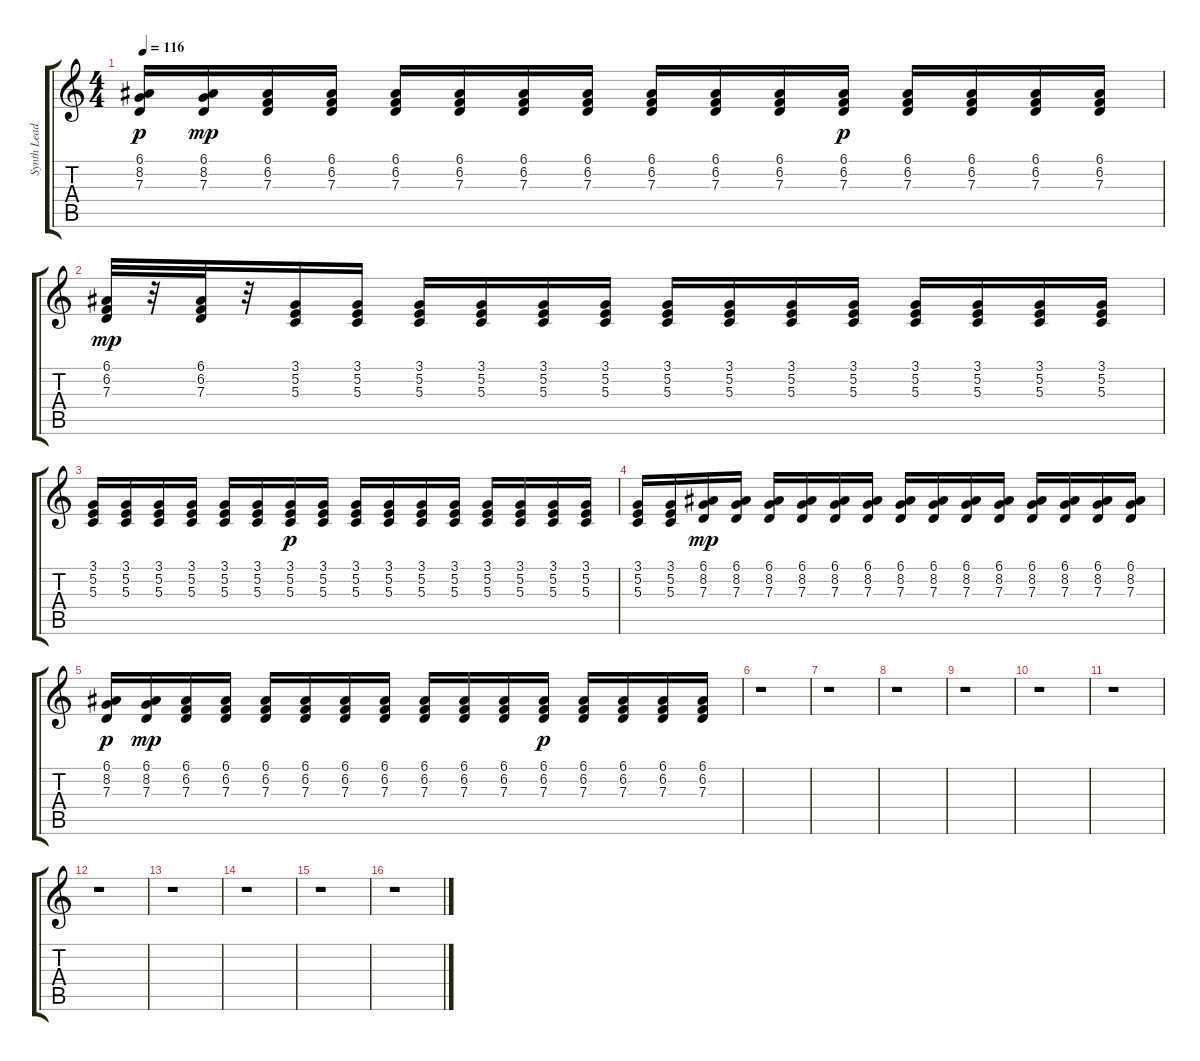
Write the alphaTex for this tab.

\track ("Synth Lead (Square) " "Synth Lead") {instrument lead1square}
\staff {score tabs}
\tuning (E4 B3 G3 D3 A2 E2) {hide}
\ts (4 4)
\tempo 116
\clef g2
\ks c
(6.1 8.2 7.3).16{dy p volume 12} (6.1 8.2 7.3).16{dy mp volume 16} (6.1 6.2 7.3).16 (6.1 6.2 7.3).16{volume 16} (6.1 6.2 7.3).16 (6.1 6.2 7.3).16{volume 15} (6.1 6.2 7.3).16 (6.1 6.2 7.3).16{volume 14} (6.1 6.2 7.3).16 (6.1 6.2 7.3).16{volume 14} (6.1 6.2 7.3).16 (6.1 6.2 7.3).16{dy p volume 14} (6.1 6.2 7.3).16 (6.1 6.2 7.3).16{volume 13} (6.1 6.2 7.3).16 (6.1 6.2 7.3).16{volume 12} |
(6.1 6.2 7.3).32{dy mp} r.32 (6.1 6.2 7.3).32 r.32 (3.1 5.2 5.3).16{volume 16} (3.1 5.2 5.3).16 (3.1 5.2 5.3).16{volume 16} (3.1 5.2 5.3).16 (3.1 5.2 5.3).16{volume 15} (3.1 5.2 5.3).16 (3.1 5.2 5.3).16{volume 14} (3.1 5.2 5.3).16 (3.1 5.2 5.3).16{volume 14} (3.1 5.2 5.3).16 (3.1 5.2 5.3).16{volume 14} (3.1 5.2 5.3).16 (3.1 5.2 5.3).16{volume 13} (3.1 5.2 5.3).16 |
(3.1 5.2 5.3).16{volume 12} (3.1 5.2 5.3).16 (3.1 5.2 5.3).16{volume 12} (3.1 5.2 5.3).16 (3.1 5.2 5.3).16{volume 12} (3.1 5.2 5.3).16 (3.1 5.2 5.3).16{dy p volume 11} (3.1 5.2 5.3).16 (3.1 5.2 5.3).16{volume 10} (3.1 5.2 5.3).16 (3.1 5.2 5.3).16{volume 10} (3.1 5.2 5.3).16 (3.1 5.2 5.3).16{volume 10} (3.1 5.2 5.3).16 (3.1 5.2 5.3).16{volume 9} (3.1 5.2 5.3).16 |
(3.1 5.2 5.3).16{volume 8} (3.1 5.2 5.3).16 (6.1 8.2 7.3).16{dy mp volume 16} (6.1 8.2 7.3).16 (6.1 8.2 7.3).16{volume 16} (6.1 8.2 7.3).16 (6.1 8.2 7.3).16{volume 15} (6.1 8.2 7.3).16 (6.1 8.2 7.3).16{volume 14} (6.1 8.2 7.3).16 (6.1 8.2 7.3).16{volume 14} (6.1 8.2 7.3).16 (6.1 8.2 7.3).16{volume 14} (6.1 8.2 7.3).16 (6.1 8.2 7.3).16{volume 13} (6.1 8.2 7.3).16 |
(6.1 8.2 7.3).16{dy p volume 12} (6.1 8.2 7.3).16{dy mp volume 16} (6.1 6.2 7.3).16 (6.1 6.2 7.3).16{volume 16} (6.1 6.2 7.3).16 (6.1 6.2 7.3).16{volume 15} (6.1 6.2 7.3).16 (6.1 6.2 7.3).16{volume 14} (6.1 6.2 7.3).16 (6.1 6.2 7.3).16{volume 14} (6.1 6.2 7.3).16 (6.1 6.2 7.3).16{dy p volume 14} (6.1 6.2 7.3).16 (6.1 6.2 7.3).16{volume 13} (6.1 6.2 7.3).16 (6.1 6.2 7.3).16{volume 12} |
r.1 |
r.1 |
r.1 |
r.1 |
r.1 |
r.1 |
r.1 |
r.1 |
r.1 |
r.1 |
r.1
